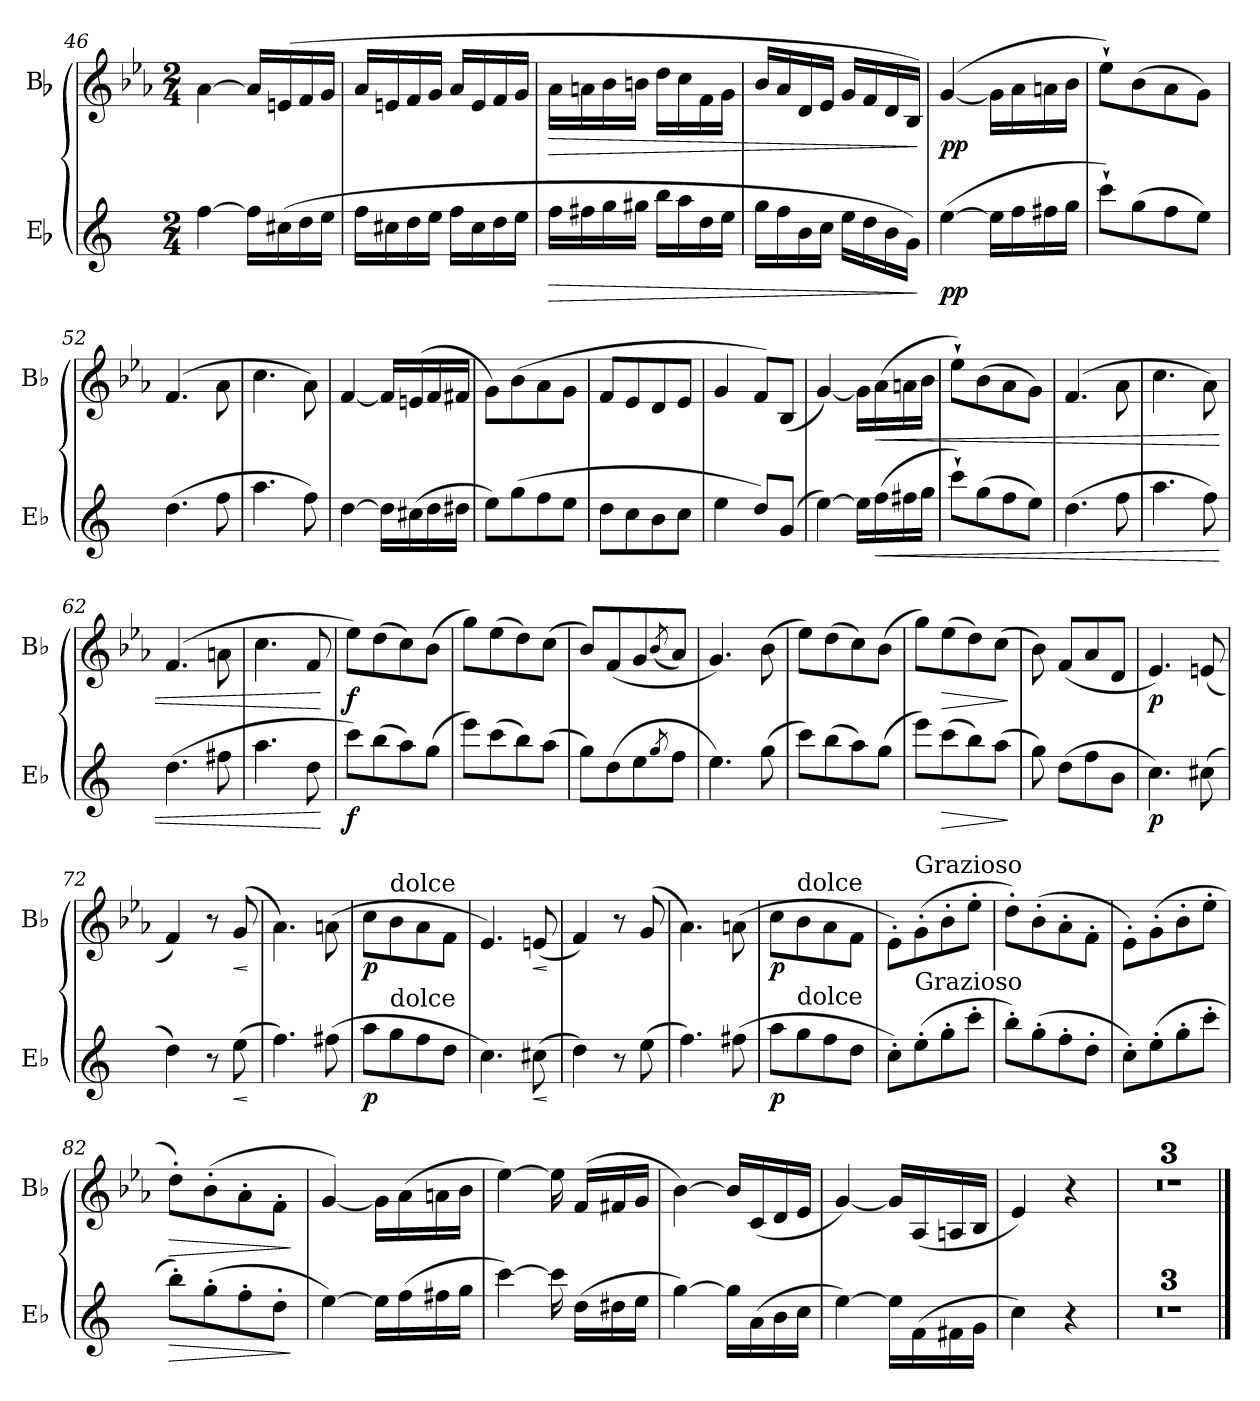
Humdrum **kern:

**kern	**dynam	**kern	**dynam
*part2	*part2	*part1	*part1
*staff2	*staff2	*staff1	*staff1
*I"Eb	*	*I"Bb	*
*I'Eb	*	*I'Bb	*
*clefG2	*	*clefG2	*
*ITrd5c9	*	*ITrd8c14	*
*k[b-e-a-]	*	*k[b-e-a-]	*
*M2/4	*	*M2/4	*
=46	=46	=46	=46
[4a-\	.	[4A-\	.
16a-\LL]	.	16A-/LL]	.
(>16en\	.	(>16En/	.
16f\	.	16F/	.
16g\JJ	.	16G/JJ	.
=47	=47	=47	=47
16a-\LL	.	16A-/LL	.
16en\	.	16En/	.
16f\	.	16F/	.
16g\JJ	.	16G/JJ	.
16a-\LL	.	16A-/LL	.
16e\	.	16E/	.
16f\	.	16F/	.
16g\JJ	.	16G/JJ	.
=48	=48	=48	=48
!	!LO:HP:b	!	!LO:HP:b
16a-\LL	>	16A-\LL	>
16an\	.	16An\	.
16b-\	.	16B-\	.
16bn\JJ	.	16Bn\JJ	.
16dd\LL	.	16d\LL	.
16cc\	.	16c\	.
16f\	.	16F\	.
16g\JJ	.	16G\JJ	.
=49	=49	=49	=49
16b-\LL	.	16B-/LL	.
16a-\	.	16A-/	.
16d\	.	16D/	.
16e-\JJ	.	16E-/JJ	.
16g\LL	.	16G/LL	.
16f\	.	16F/	.
16d\	.	16D/	.
16B-\JJ)	.	16BB-/JJ)	.
.	]	.	]
!!LO:LB:g=z
=50	=50	=50	=50
!	!LO:DY:b	!	!LO:DY:b
(>[4g\	pp	(>[4G/	pp
16g\LL]	.	16G\LL]	.
16a-\	.	16A-\	.
16an\	.	16An\	.
16b-\JJ	.	16B-\JJ	.
=51	=51	=51	=51
8ee-`\L)	.	8e-`\L)	.
(8b-\	.	(8B-\	.
8a-\	.	8A-\	.
8g\J)	.	8G\J)	.
=52	=52	=52	=52
(4.f\	.	(4.F/	.
8a-\	.	8A-\	.
=53	=53	=53	=53
4.cc\	.	4.c\	.
8a-\)	.	8A-\)	.
=54	=54	=54	=54
[4f\	.	[4F/	.
16f\LL]	.	16F/LL]	.
(16en\	.	(16En/	.
16f\	.	16F/	.
16f#X\JJ	.	16F#X/JJ	.
!!LO:LB:g=z
=55	=55	=55	=55
8g\L)	.	8G\L)	.
(8b-\	.	(8B-\	.
8a-\	.	8A-\	.
8g\J	.	8G\J	.
=56	=56	=56	=56
8f\L	.	8F/L	.
8e-\	.	8E-/	.
8d\	.	8D/	.
8e-\J	.	8E-/J	.
=57	=57	=57	=57
4g\	.	4G/	.
8f/L)	.	8F/L)	.
(8B-/J	.	(8BB-/J	.
=58	=58	=58	=58
[4g\)	.	[4G/)	.
16g\LL]	.	16G\LL]	.
!	!LO:HP:b	!	!LO:HP:b
(>16a-\	<	(>16A-\	<
16an\	.	16An\	.
16b-\JJ	.	16B-\JJ	.
=59	=59	=59	=59
8ee-`\L)	.	8e-`\L)	.
(8b-\	.	(8B-\	.
8a-\	.	8A-\	.
8g\J)	.	8G\J)	.
!!LO:LB:g=z
=60	=60	=60	=60
(4.f\	.	(4.F/	.
8a-\	.	8A-\	.
=61	=61	=61	=61
4.cc\	.	4.c\	.
8a-\)	.	8A-\)	.
=62	=62	=62	=62
(4.f\	.	(4.F/	.
8an\	.	8An\	.
=63	=63	=63	=63
4.cc\	.	4.c\	.
8f\	.	8F/	.
.	[	.	[
=64	=64	=64	=64
!	!LO:DY:b	!	!LO:DY:b
8ee-\L)	f	8e-\L)	f
(8dd\	.	(8d\	.
8cc\)	.	8c\)	.
(8b-\J	.	(8B-\J	.
!!LO:PB:g=z
=65	=65	=65	=65
8gg\L)	.	8g\L)	.
(8ee-\	.	(8e-\	.
8dd\)	.	8d\)	.
(8cc\J	.	(8c\J	.
=66	=66	=66	=66
8b-\L)	.	8B-/L)	.
(8f\	.	(8F/	.
8g\	.	8G/	.
8qb-/	.	(8qB-/	.
8a-\J	.	8A-/J)	.
=67	=67	=67	=67
4.g\)	.	4.G/)	.
(8b-\	.	(8B-\	.
=68	=68	=68	=68
8ee-\L)	.	8e-\L)	.
(8dd\	.	(8d\	.
8cc\)	.	8c\)	.
(8b-\J	.	(8B-\J	.
=69	=69	=69	=69
8gg\L)	.	8g\L)	.
!	!LO:HP:b	!	!LO:HP:b
(8ee-\	>	(8e-\	>
8dd\)	.	8d\)	.
(8cc\J	.	(8c\J	.
.	]	.	]
!!LO:LB:g=z
=70	=70	=70	=70
8b-\)	.	8B-\)	.
(8f\L	.	(8F/L	.
8a-\	.	8A-/	.
8d\J	.	8D/J	.
=71	=71	=71	=71
!	!LO:DY:b	!	!LO:DY:b
4.e-\)	p	4.E-/)	p
(8en\	.	(8En/	.
=72	=72	=72	=72
4f\)	.	4F/)	.
8r	.	8r	.
!	!LO:HP:b	!	!LO:HP:b
(8g\	<	(8G/	<
.	[	.	[
=73	=73	=73	=73
4.a-\)	.	4.A-\)	.
(>8an\	.	(>8An\	.
=74	=74	=74	=74
!	!LO:DY:b	!	!LO:DY:b
8cc\L	p	8c\L	p
!	!	!LO:TX:a:t=dolce	!
!LO:TX:a:t=dolce	!	!	!
8b-\	.	8B-\	.
8a-\	.	8A-\	.
8f\J	.	8F\J	.
!!LO:LB:g=z
=75	=75	=75	=75
4.e-\)	.	4.E-/)	.
!	!LO:HP:b	!	!LO:HP:b
(8en\	<	(8En/	<
.	[	.	[
=76	=76	=76	=76
4f\)	.	4F/)	.
8r	.	8r	.
(8g\	.	(8G/	.
=77	=77	=77	=77
4.a-\)	.	4.A-\)	.
(8an\	.	(8An\	.
=78	=78	=78	=78
!	!LO:DY:b	!	!LO:DY:b
8cc\L	p	8c\L	p
!	!	!LO:TX:a:t=dolce	!
!LO:TX:a:t=dolce	!	!	!
8b-\	.	8B-\	.
8a-\	.	8A-\	.
8f\J	.	8F\J	.
=79	=79	=79	=79
8e-'\L)	.	8E-'\L)	.
!	!	!LO:TX:a:t=Grazioso	!
!LO:TX:a:t=Grazioso	!	!	!
(8g'\	.	(8G'\	.
8b-'\	.	8B-'\	.
8ee-'\J	.	8e-'\J	.
!!LO:LB:g=z
=80	=80	=80	=80
8dd'\L)	.	8d'\L)	.
(8b-'\	.	(8B-'\	.
8a-'\	.	8A-'\	.
8f'\J	.	8F'\J	.
=81	=81	=81	=81
8e-'\L)	.	8E-'\L)	.
(8g'\	.	(8G'\	.
8b-'\	.	8B-'\	.
8ee-'\J	.	8e-'\J	.
=82	=82	=82	=82
!	!LO:HP:b	!	!LO:HP:b
8dd'\L)	>	8d'\L)	>
(8b-'\	.	(8B-'\	.
8a-'\	.	8A-'\	.
8f'\J	.	8F'\J	.
.	]	.	]
=83	=83	=83	=83
[4g\)	.	[4G/)	.
16g\LL]	.	16G\LL]	.
(16a-\	.	(16A-\	.
16an\	.	16An\	.
16b-\JJ	.	16B-\JJ	.
=84	=84	=84	=84
[4ee-\)	.	[4e-\)	.
16ee-\]	.	16e-\]	.
(16f\LL	.	(16F/LL	.
16f#X\	.	16F#X/	.
16g\JJ	.	16G/JJ	.
!!LO:LB:g=z
=85	=85	=85	=85
[4b-\)	.	[4B-\)	.
16b-\LL]	.	16B-/LL]	.
(16c\	.	(16C/	.
16d\	.	16D/	.
16e-\JJ	.	16E-/JJ	.
=86	=86	=86	=86
[4g\)	.	[4G/)	.
16g\LL]	.	16G/LL]	.
(16A-\	.	(16AA-/	.
16An\	.	16AAn/	.
16B-\JJ	.	16BB-/JJ	.
=87	=87	=87	=87
4e-\)	.	4E-/)	.
4r	.	4r	.
=88	=88	=88	=88
2r	.	2r	.
=89	=89	=89	=89
2r	.	2r	.
=90	=90	=90	=90
2r	.	2r	.
==	==	==	==
*-	*-	*-	*-
